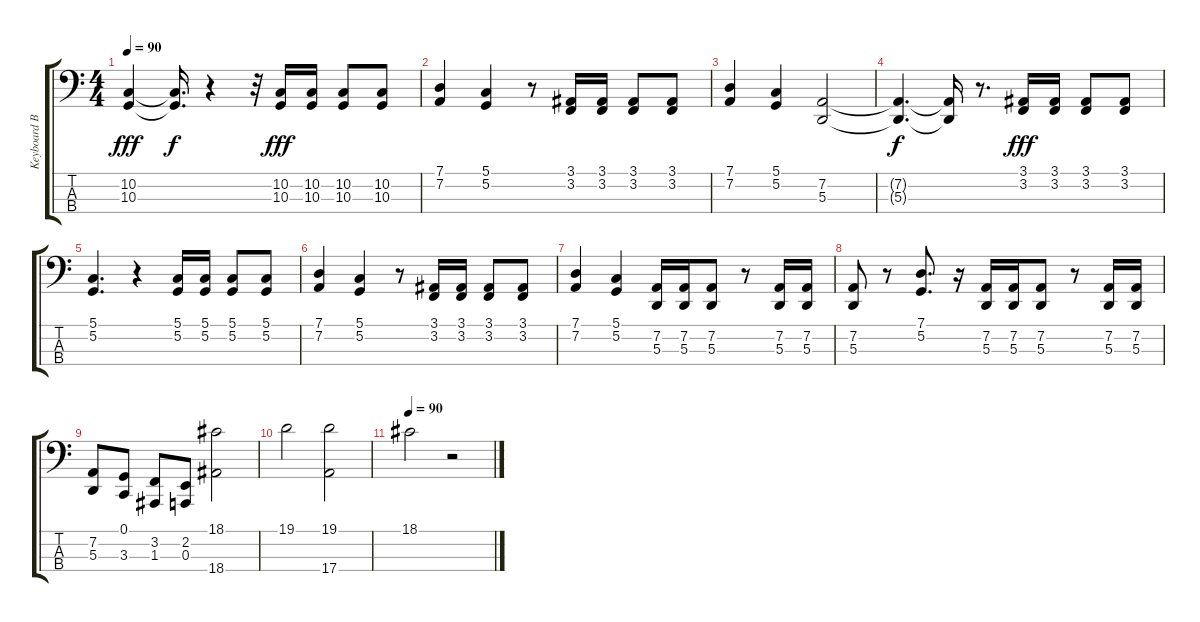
\track ("Keyboard Bass" "Keyboard B") {instrument stringensemble1}
\staff {score tabs}
\tuning (G2 D2 A1 E1) {hide}
\ts (4 4)
\tempo 90
\clef f4
\ks c
(10.2 10.3).4{dy fff} (10.2{t} 10.3{t}).16{d dy f} r.4 r.32 (10.2 10.3).16{dy fff} (10.2 10.3).16 (10.2 10.3).8 (10.2 10.3).8 |
(7.1 7.2).4 (5.1 5.2).4 r.8 (3.1 3.2).16 (3.1 3.2).16 (3.1 3.2).8 (3.1 3.2).8 |
(7.1 7.2).4 (5.1 5.2).4 (7.2 5.3).2 |
(7.2{t} 5.3{t}).4{d dy f} (7.2{t} 5.3{t}).16 r.8{d} (3.1 3.2).16{dy fff} (3.1 3.2).16 (3.1 3.2).8 (3.1 3.2).8 |
(5.1 5.2).4{d} r.4 (5.1 5.2).16 (5.1 5.2).16 (5.1 5.2).8 (5.1 5.2).8 |
(7.1 7.2).4 (5.1 5.2).4 r.8 (3.1 3.2).16 (3.1 3.2).16 (3.1 3.2).8 (3.1 3.2).8 |
(7.1 7.2).4 (5.1 5.2).4 (7.2 5.3).16 (7.2 5.3).16 (7.2 5.3).8 r.8 (7.2 5.3).16 (7.2 5.3).16 |
(7.2 5.3).8 r.8 (7.1 5.2).8{d} r.16 (7.2 5.3).16 (7.2 5.3).16 (7.2 5.3).8 r.8 (7.2 5.3).16 (7.2 5.3).16 |
(7.2 5.3).8 (0.1 3.3).8 (3.2 1.3).8 (2.2 0.3).8 (18.1 18.4).2 |
19.1.2 (19.1 17.4).2 |
\tempo 90
18.1.2 r.2
